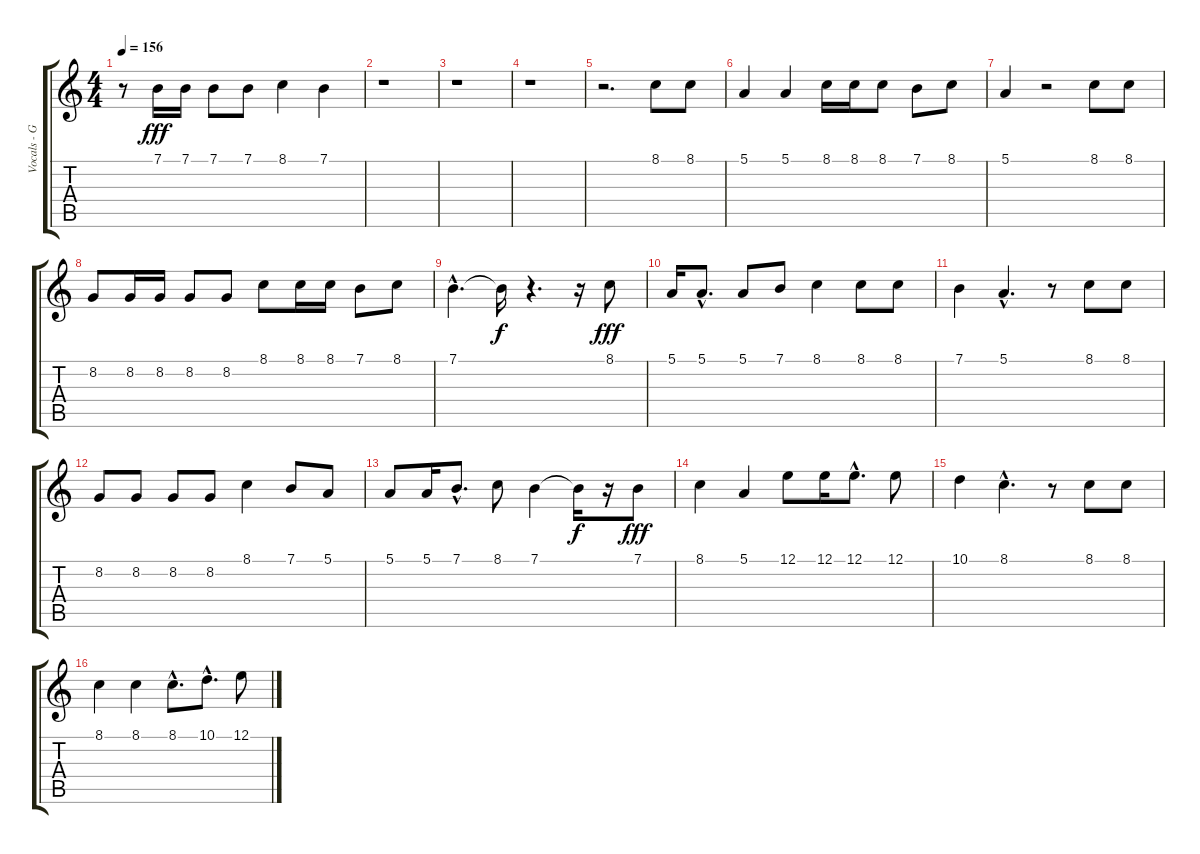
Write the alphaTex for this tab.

\track ("Vocals - Greg Graffin" "Vocals - G") {instrument voiceoohs}
\staff {score tabs}
\tuning (E4 B3 G3 D3 A2 E2) {hide}
\ts (4 4)
\tempo 156
\clef g2
\ks c
r.8{dy fff} 7.1.16 7.1.16 7.1.8 7.1.8 8.1.4 7.1.4 |
r.1 |
r.1 |
r.1 |
r.2{d} 8.1.8 8.1.8 |
5.1.4 5.1.4 8.1.16 8.1.16 8.1.8 7.1.8 8.1.8 |
5.1.4 r.2 8.1.8 8.1.8 |
8.2.8 8.2.16 8.2.16 8.2.8 8.2.8 8.1.8 8.1.16 8.1.16 7.1.8 8.1.8 |
7.1{hac}.4{d} 7.1{t}.16{dy f} r.4{d} r.16 8.1.8{dy fff} |
5.1.16 5.1{hac}.8{d} 5.1.8 7.1.8 8.1.4 8.1.8 8.1.8 |
7.1.4 5.1{hac}.4{d} r.8 8.1.8 8.1.8 |
8.2.8 8.2.8 8.2.8 8.2.8 8.1.4 7.1.8 5.1.8 |
5.1.8 5.1.16 7.1{hac}.8{d} 8.1.8 7.1.4 7.1{t}.16{dy f} r.16 7.1.8{dy fff} |
8.1.4 5.1.4 12.1.8 12.1.16 12.1{hac}.8{d} 12.1.8 |
10.1.4 8.1{hac}.4{d} r.8 8.1.8 8.1.8 |
8.1.4 8.1.4 8.1{hac}.8{d} 10.1{hac}.8{d} 12.1.8
